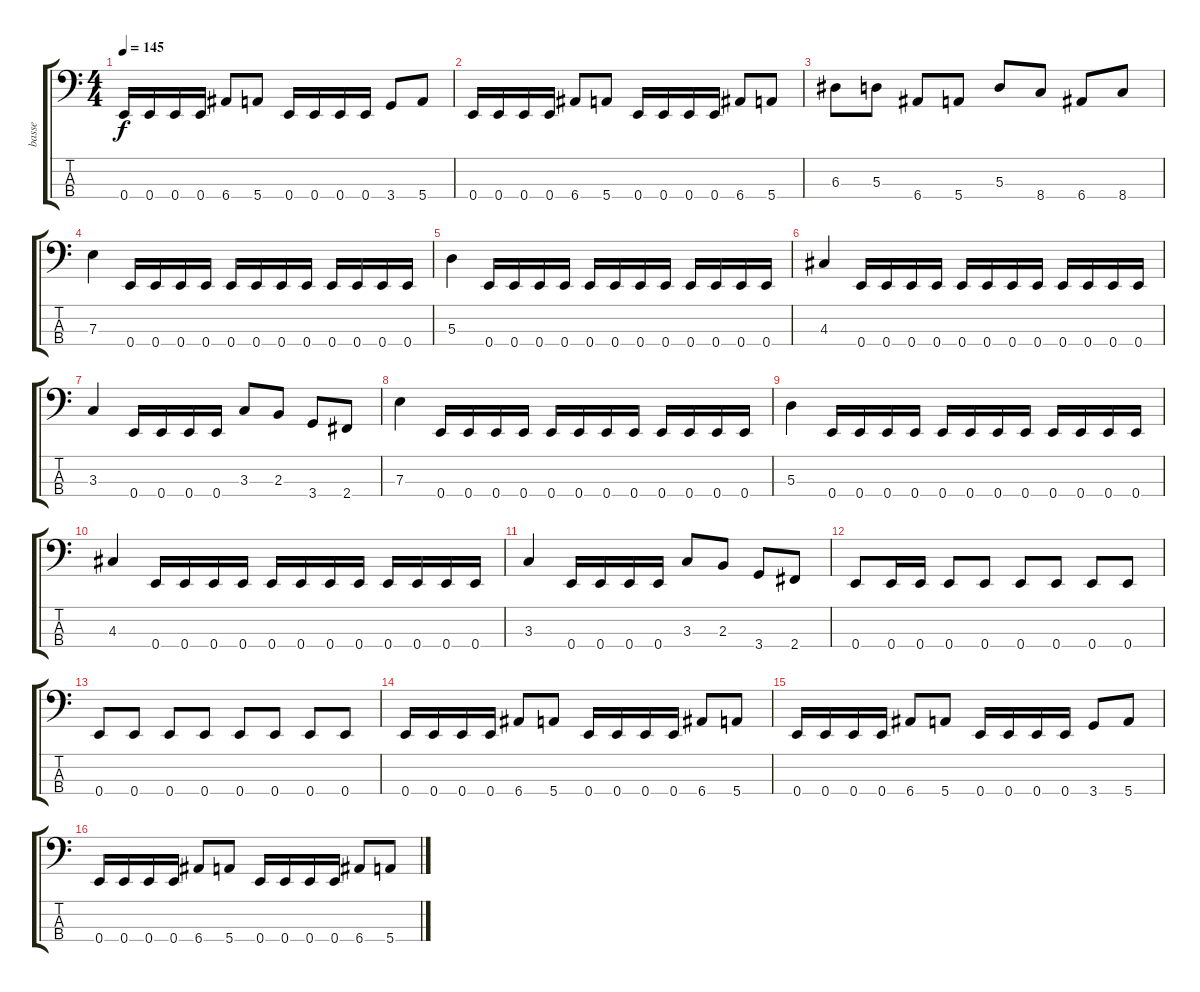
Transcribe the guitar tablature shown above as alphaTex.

\track ("basse" "basse") {instrument electricbasspick}
\staff {score tabs}
\tuning (G2 D2 A1 E1) {hide}
\ts (4 4)
\tempo 145
\clef f4
\ks c
0.4.16{dy f} 0.4.16 0.4.16 0.4.16 6.4.8 5.4.8 0.4.16 0.4.16 0.4.16 0.4.16 3.4.8 5.4.8 |
0.4.16 0.4.16 0.4.16 0.4.16 6.4.8 5.4.8 0.4.16 0.4.16 0.4.16 0.4.16 6.4.8 5.4.8 |
6.3.8 5.3.8 6.4.8 5.4.8 5.3.8 8.4.8 6.4.8 8.4.8 |
7.3.4 0.4.16 0.4.16 0.4.16 0.4.16 0.4.16 0.4.16 0.4.16 0.4.16 0.4.16 0.4.16 0.4.16 0.4.16 |
5.3.4 0.4.16 0.4.16 0.4.16 0.4.16 0.4.16 0.4.16 0.4.16 0.4.16 0.4.16 0.4.16 0.4.16 0.4.16 |
4.3.4 0.4.16 0.4.16 0.4.16 0.4.16 0.4.16 0.4.16 0.4.16 0.4.16 0.4.16 0.4.16 0.4.16 0.4.16 |
3.3.4 0.4.16 0.4.16 0.4.16 0.4.16 3.3.8 2.3.8 3.4.8 2.4.8 |
7.3.4 0.4.16 0.4.16 0.4.16 0.4.16 0.4.16 0.4.16 0.4.16 0.4.16 0.4.16 0.4.16 0.4.16 0.4.16 |
5.3.4 0.4.16 0.4.16 0.4.16 0.4.16 0.4.16 0.4.16 0.4.16 0.4.16 0.4.16 0.4.16 0.4.16 0.4.16 |
4.3.4 0.4.16 0.4.16 0.4.16 0.4.16 0.4.16 0.4.16 0.4.16 0.4.16 0.4.16 0.4.16 0.4.16 0.4.16 |
3.3.4 0.4.16 0.4.16 0.4.16 0.4.16 3.3.8 2.3.8 3.4.8 2.4.8 |
0.4.8 0.4.16 0.4.16 0.4.8 0.4.8 0.4.8 0.4.8 0.4.8 0.4.8 |
0.4.8 0.4.8 0.4.8 0.4.8 0.4.8 0.4.8 0.4.8 0.4.8 |
0.4.16 0.4.16 0.4.16 0.4.16 6.4.8 5.4.8 0.4.16 0.4.16 0.4.16 0.4.16 6.4.8 5.4.8 |
0.4.16 0.4.16 0.4.16 0.4.16 6.4.8 5.4.8 0.4.16 0.4.16 0.4.16 0.4.16 3.4.8 5.4.8 |
0.4.16 0.4.16 0.4.16 0.4.16 6.4.8 5.4.8 0.4.16 0.4.16 0.4.16 0.4.16 6.4.8 5.4.8
